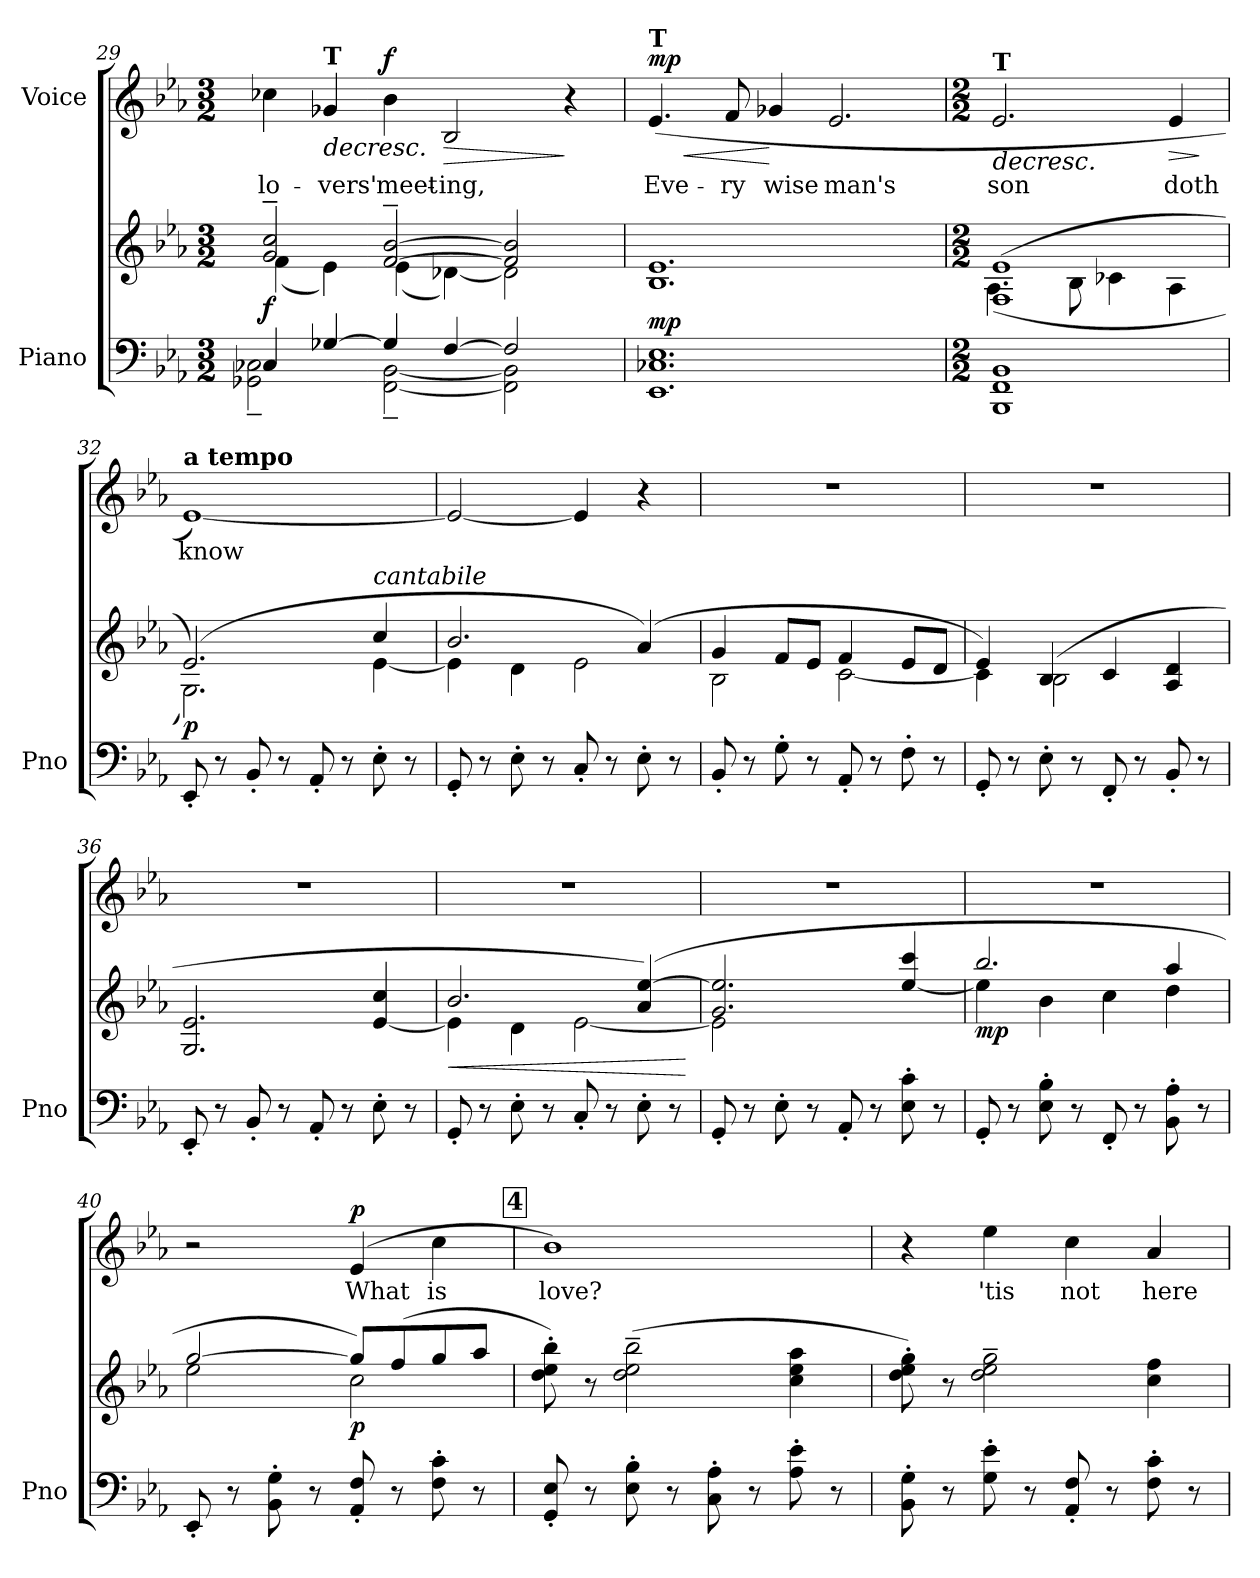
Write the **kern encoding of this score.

**kern	**kern	**dynam	**kern	**text	**dynam
*part2	*part2	*part2	*part1	*part1	*part1
*staff3	*staff2	*staff2/3	*staff1	*staff1	*staff1
*I"Piano	*	*	*I"Voice	*	*
*I'Pno	*	*	*	*	*
!!LO:PB:g=z
*clefF4	*clefG2	*	*clefG2	*	*
*k[b-e-a-]	*k[b-e-a-]	*	*k[b-e-a-]	*	*
*M3/2	*M3/2	*	*M3/2	*	*
=29	=29	=29	=29	=29	=29
*^	*^	*	*	*	*
!	!	!	!	!LO:DY:a=2	!	!LO:LY:b	!
4C/	2GG-X\~ 2C-X\~	2g/~ 2cc/~	(4f\	f	4cc-X\	lo-	.
!	!	!	!	!	!LO:TX:a:B:t=T	!	!
!	!	!	!	!	!	!LO:LY:b	!LO:HP:b
[4G-X/	.	.	4e-\)	.	4g-X/	-vers'	>
!	!	!	!	!	!	!LO:LY:b	!LO:DY:b
4G-/]	[2FF\~ [2BB-\~	[2f/~ [2b-/~	(4e-\	.	4b-\	meet-	f
!	!	!	!	!	!	!LO:LY:b	!LO:HP:b
[4F/	.	.	[4d-X\)	.	2B-/	-ing,	>
2F/]	2FF\] 2BB-\]	2f/] 2b-/]	2d-\]	.	.	.	.
.	.	.	.	.	4r	.	]
*v	*v	*	*	*	*	*	*
*	*v	*v	*	*	*	*
=30	=30	=30	=30	=30	=30
!	!	!	!LO:TX:a:B:t=T	!	!
!	!	!LO:DY:a=2	!	!LO:LY:b	!LO:HP:b
!	!	!	!	!	!LO:DY:n=1:a
1.EE- 1.C-X 1.E-	1.B- 1.e-	mp	(4.e-/	Eve-	< mp
!	!	!	!	!LO:LY:b	!
.	.	.	8f/	-ry	.
!	!	!	!	!LO:LY:b	!
.	.	.	4g-X/	wise	[
!	!	!	!	!LO:LY:b	!
.	.	.	2.e-/	man's	.
.	.	.	.	.	]
=31	=31	=31	=31	=31	=31
!!LO:REH:place=s1:a:B:fs=14:t=3
*M2/2	*M2/2	*	*M2/2	*	*
*	*^	*	*	*	*
!	!	!	!	!LO:TX:a:B:t=T	!	!
!	!	!	!	!	!LO:LY:b	!LO:HP:b
1BBB- 1FF 1BB-	(1F 1e-	(4.A-\	.	2.e-/	son	>
.	.	8B-\	.	.	.	.
.	.	4c-X\	.	.	.	.
!	!	!	!	!	!LO:LY:b	!LO:HP:b
.	.	4A-\	.	4e-/	doth	>
*	*v	*v	*	*	*	*
.	.	.	.	.	] ]
=32	=32	=32	=32	=32	=32
*	*^	*	*	*	*
!	!	!	!	!LO:TX:a:B:t=a tempo	!	!
!	!	!	!LO:DY:a=2	!	!LO:LY:b	!
8EE-'/	(2.e-/)	2.G\)	p	[1e-)	know	.
8r	.	.	.	.	.	.
8BB-'/	.	.	.	.	.	.
8r	.	.	.	.	.	.
8AA-'/	.	.	.	.	.	.
8r	.	.	.	.	.	.
!	!LO:TX:a:i:t=cantabile	!	!	!	!	!
8E-'\	4cc/	[4e-\	.	.	.	.
8r	.	.	.	.	.	.
!!LO:LB:g=z
=33	=33	=33	=33	=33	=33	=33
8GG'/	2.b-/	4e-\]	.	2e-/_	.	.
8r	.	.	.	.	.	.
8E-'\	.	4d\	.	.	.	.
8r	.	.	.	.	.	.
8C'/	.	2e-\	.	4e-/]	.	.
8r	.	.	.	.	.	.
8E-'\	(4a-/)	.	.	4r	.	.
8r	.	.	.	.	.	.
=34	=34	=34	=34	=34	=34	=34
8BB-'/	4g/	2B-\	.	1r	.	.
8r	.	.	.	.	.	.
8G'\	8f/L	.	.	.	.	.
8r	8e-/J	.	.	.	.	.
8AA-'/	4f/	[2c\	.	.	.	.
8r	.	.	.	.	.	.
8F'\	8e-/L	.	.	.	.	.
8r	8d/J	.	.	.	.	.
=35	=35	=35	=35	=35	=35	=35
8GG'/	4e-/)	4c\]	.	1r	.	.
8r	.	.	.	.	.	.
8E-'\	(4B-/	2B-\	.	.	.	.
8r	.	.	.	.	.	.
8FF'/	4c/	.	.	.	.	.
8r	.	.	.	.	.	.
8BB-'/	4A-/ 4d/	4ryy	.	.	.	.
8r	.	.	.	.	.	.
*	*v	*v	*	*	*	*
=36	=36	=36	=36	=36	=36
8EE-'/	2.G/ 2.e-/	.	1r	.	.
8r	.	.	.	.	.
8BB-'/	.	.	.	.	.
8r	.	.	.	.	.
8AA-'/	.	.	.	.	.
8r	.	.	.	.	.
8E-'\	[4e-/ 4cc/	.	.	.	.
8r	.	.	.	.	.
!!LO:LB:g=z
=37	=37	=37	=37	=37	=37
!	!	!LO:HP:b	!	!	!
*	*^	*	*	*	*
8GG'/	2.b-/	4e-\]	<	1r	.	.
8r	.	.	.	.	.	.
8E-'\	.	4d\	.	.	.	.
8r	.	.	.	.	.	.
8C'/	.	[2e-\	.	.	.	.
8r	.	.	.	.	.	.
8E-'\	(4a-/ [4ee-/)	.	.	.	.	.
8r	.	.	.	.	.	.
*	*v	*v	*	*	*	*
.	.	[	.	.	.
=38	=38	=38	=38	=38	=38
*	*^	*	*	*	*
8GG'/	2.g/ 2.ee-/]	2e-\]	.	1r	.	.
8r	.	.	.	.	.	.
8E-'\	.	.	.	.	.	.
8r	.	.	.	.	.	.
8AA-'/	.	2ryy	.	.	.	.
8r	.	.	.	.	.	.
8E-\' 8c\'	[4ee-/ 4ccc/	.	.	.	.	.
8r	.	.	.	.	.	.
=39	=39	=39	=39	=39	=39	=39
!	!	!	!LO:DY:b	!	!	!
8GG'/	2.bb-/	4ee-\]	mp	1r	.	.
8r	.	.	.	.	.	.
8E-\' 8B-\'	.	4b-\	.	.	.	.
8r	.	.	.	.	.	.
8FF'/	.	4cc\	.	.	.	.
8r	.	.	.	.	.	.
8BB-\' 8A-\'	4aa-/	4dd\	.	.	.	.
8r	.	.	.	.	.	.
=40	=40	=40	=40	=40	=40	=40
8EE-'/	[2gg/	2ee-\	.	2r	.	.
8r	.	.	.	.	.	.
8BB-\' 8G\'	.	.	.	.	.	.
8r	.	.	.	.	.	.
!	!	!	!LO:DY:b	!	!LO:LY:b	!LO:DY:a
8AA-/' 8F/'	8gg/L])	2cc\	p	(>4e-/	What	p
8r	(8ff/	.	.	.	.	.
!	!	!	!	!	!LO:LY:b	!
8F\' 8c\'	8gg/	.	.	4cc\	is	.
8r	8aa-/J	.	.	.	.	.
*	*v	*v	*	*	*	*
!!LO:LB:g=z
!!LO:REH:place=s1:a:B:fs=14:t=4
=41	=41	=41	=41	=41	=41
!	!	!	!	!LO:LY:b	!
8GG/' 8E-/'	8dd\' 8ee-\' 8bb-\')	.	1b-)	love?	.
8r	8r	.	.	.	.
8E-\' 8B-\'	(2dd\~ 2ee-\~ 2bb-\~	.	.	.	.
8r	.	.	.	.	.
8C\' 8A-\'	.	.	.	.	.
8r	.	.	.	.	.
8A-\' 8e-\'	4cc\ 4ee-\ 4aa-\	.	.	.	.
8r	.	.	.	.	.
=42	=42	=42	=42	=42	=42
8BB-\' 8G\'	8dd\' 8ee-\' 8gg\')	.	4r	.	.
8r	8r	.	.	.	.
!	!	!	!	!LO:LY:b	!
8G\' 8e-\'	2dd\~ 2ee-\~ 2gg\~	.	4ee-\	'tis	.
8r	.	.	.	.	.
!	!	!	!	!LO:LY:b	!
8AA-/' 8F/'	.	.	4cc\	not	.
8r	.	.	.	.	.
!	!	!	!	!LO:LY:b	!
8F\' 8c\'	4cc\ 4ff\	.	4a-/	here-	.
8r	.	.	.	.	.
=	=	=	=	=	=
*-	*-	*-	*-	*-	*-
